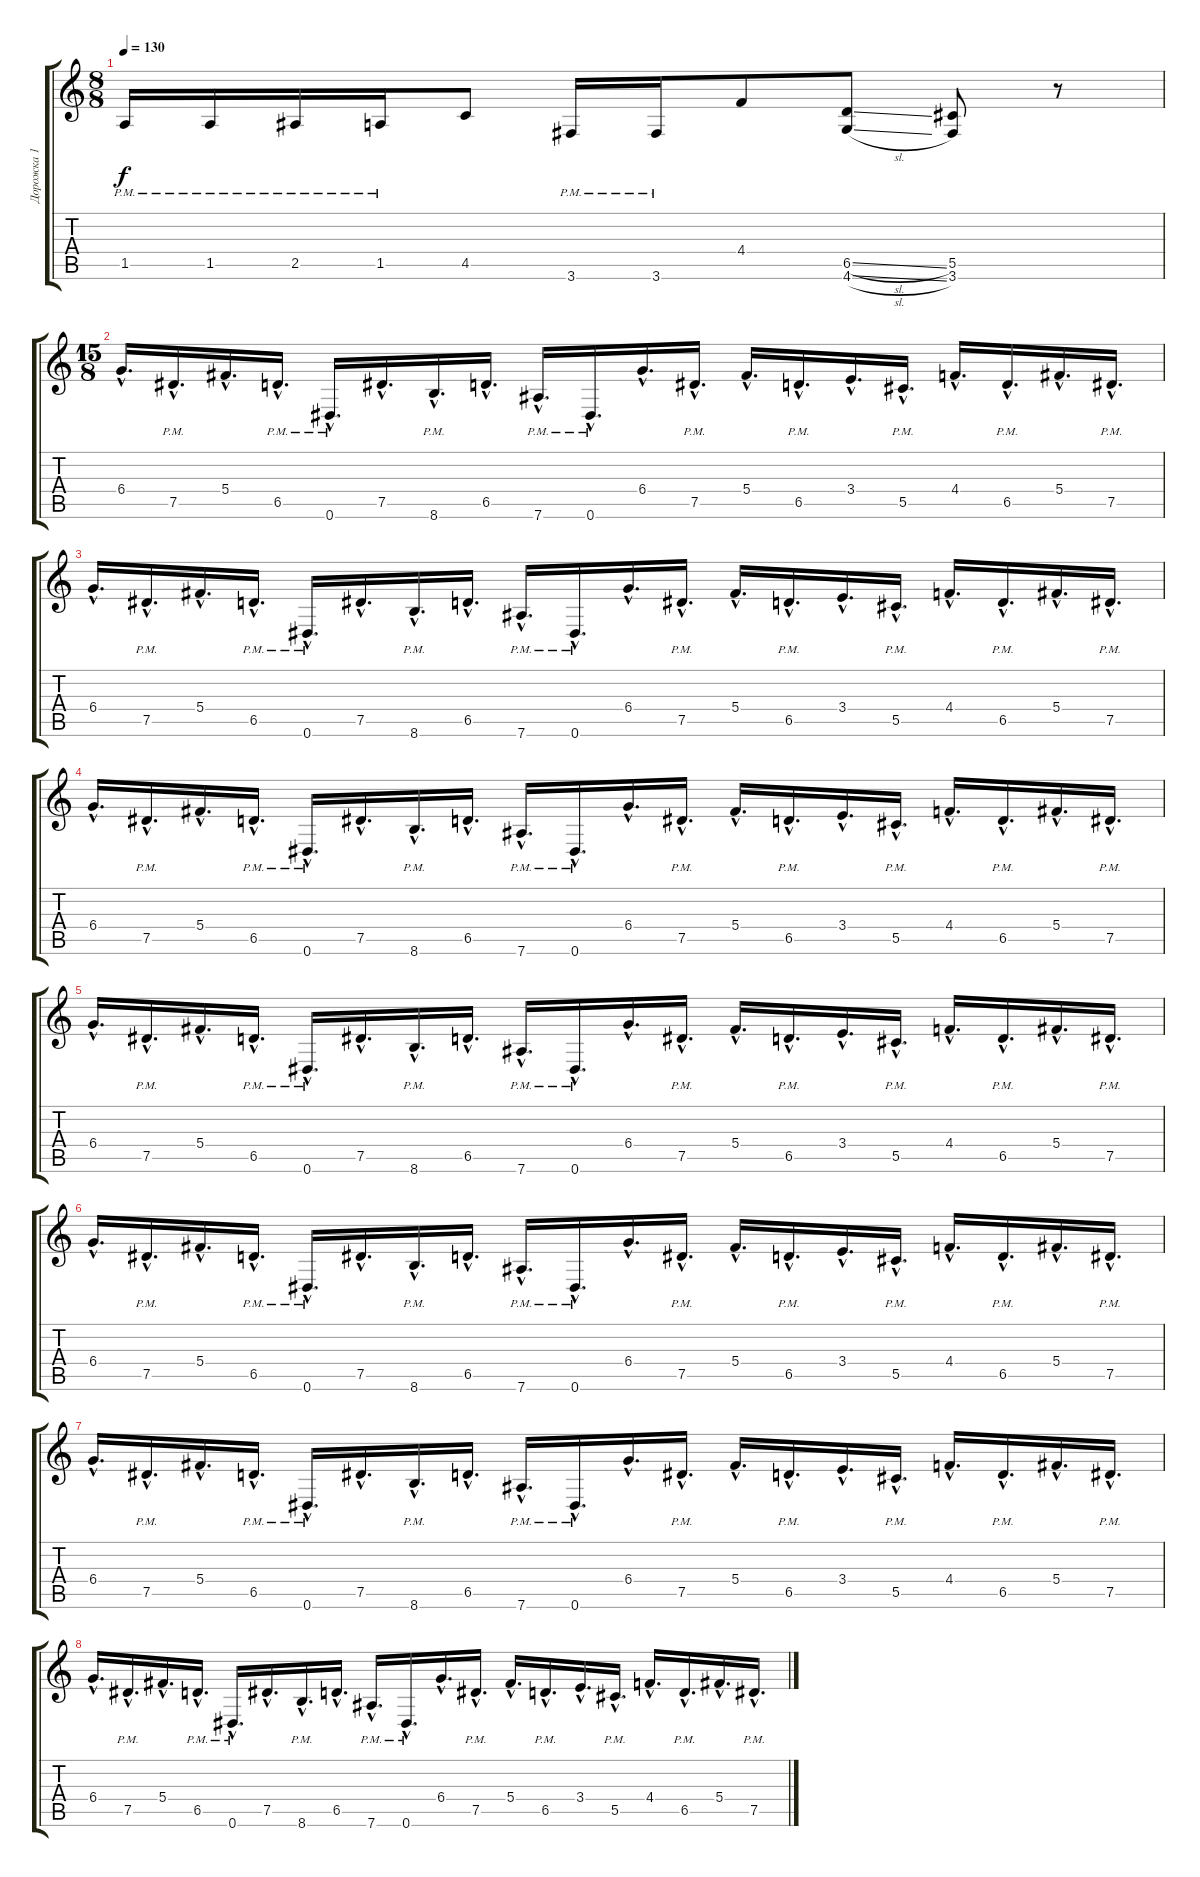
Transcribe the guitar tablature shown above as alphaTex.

\track ("Дорожка 1" "Дорожка 1") {instrument distortionguitar}
\staff {score tabs}
\tuning (Eb4 Bb3 Gb3 Db3 Ab2 Eb2) {hide}
\ts (8 8)
\tempo 130
\clef g2
\ks c
1.5{pm}.16{dy f} 1.5{pm}.16 2.5{pm}.16 1.5{pm}.16 4.5.8 3.6{pm}.16 3.6{pm}.16 4.4.8 (6.5{sl} 4.6{sl}).8 (5.5 3.6).8 r.8 |
\ts (15 8)
6.4{hac}.16{d} 7.5{hac pm}.16{d} 5.4{hac}.16{d} 6.5{hac pm}.16{d} 0.6{hac pm}.16{d} 7.5{hac}.16{d} 8.6{hac pm}.16{d} 6.5{hac}.16{d} 7.6{hac pm}.16{d} 0.6{hac pm}.16{d} 6.4{hac}.16{d} 7.5{hac pm}.16{d} 5.4{hac}.16{d} 6.5{hac pm}.16{d} 3.4{hac}.16{d} 5.5{hac pm}.16{d} 4.4{hac}.16{d} 6.5{hac pm}.16{d} 5.4{hac}.16{d} 7.5{hac pm}.16{d} |
6.4{hac}.16{d} 7.5{hac pm}.16{d} 5.4{hac}.16{d} 6.5{hac pm}.16{d} 0.6{hac pm}.16{d} 7.5{hac}.16{d} 8.6{hac pm}.16{d} 6.5{hac}.16{d} 7.6{hac pm}.16{d} 0.6{hac pm}.16{d} 6.4{hac}.16{d} 7.5{hac pm}.16{d} 5.4{hac}.16{d} 6.5{hac pm}.16{d} 3.4{hac}.16{d} 5.5{hac pm}.16{d} 4.4{hac}.16{d} 6.5{hac pm}.16{d} 5.4{hac}.16{d} 7.5{hac pm}.16{d} |
6.4{hac}.16{d} 7.5{hac pm}.16{d} 5.4{hac}.16{d} 6.5{hac pm}.16{d} 0.6{hac pm}.16{d} 7.5{hac}.16{d} 8.6{hac pm}.16{d} 6.5{hac}.16{d} 7.6{hac pm}.16{d} 0.6{hac pm}.16{d} 6.4{hac}.16{d} 7.5{hac pm}.16{d} 5.4{hac}.16{d} 6.5{hac pm}.16{d} 3.4{hac}.16{d} 5.5{hac pm}.16{d} 4.4{hac}.16{d} 6.5{hac pm}.16{d} 5.4{hac}.16{d} 7.5{hac pm}.16{d} |
6.4{hac}.16{d} 7.5{hac pm}.16{d} 5.4{hac}.16{d} 6.5{hac pm}.16{d} 0.6{hac pm}.16{d} 7.5{hac}.16{d} 8.6{hac pm}.16{d} 6.5{hac}.16{d} 7.6{hac pm}.16{d} 0.6{hac pm}.16{d} 6.4{hac}.16{d} 7.5{hac pm}.16{d} 5.4{hac}.16{d} 6.5{hac pm}.16{d} 3.4{hac}.16{d} 5.5{hac pm}.16{d} 4.4{hac}.16{d} 6.5{hac pm}.16{d} 5.4{hac}.16{d} 7.5{hac pm}.16{d} |
6.4{hac}.16{d} 7.5{hac pm}.16{d} 5.4{hac}.16{d} 6.5{hac pm}.16{d} 0.6{hac pm}.16{d} 7.5{hac}.16{d} 8.6{hac pm}.16{d} 6.5{hac}.16{d} 7.6{hac pm}.16{d} 0.6{hac pm}.16{d} 6.4{hac}.16{d} 7.5{hac pm}.16{d} 5.4{hac}.16{d} 6.5{hac pm}.16{d} 3.4{hac}.16{d} 5.5{hac pm}.16{d} 4.4{hac}.16{d} 6.5{hac pm}.16{d} 5.4{hac}.16{d} 7.5{hac pm}.16{d} |
6.4{hac}.16{d} 7.5{hac pm}.16{d} 5.4{hac}.16{d} 6.5{hac pm}.16{d} 0.6{hac pm}.16{d} 7.5{hac}.16{d} 8.6{hac pm}.16{d} 6.5{hac}.16{d} 7.6{hac pm}.16{d} 0.6{hac pm}.16{d} 6.4{hac}.16{d} 7.5{hac pm}.16{d} 5.4{hac}.16{d} 6.5{hac pm}.16{d} 3.4{hac}.16{d} 5.5{hac pm}.16{d} 4.4{hac}.16{d} 6.5{hac pm}.16{d} 5.4{hac}.16{d} 7.5{hac pm}.16{d} |
6.4{hac}.16{d} 7.5{hac pm}.16{d} 5.4{hac}.16{d} 6.5{hac pm}.16{d} 0.6{hac pm}.16{d} 7.5{hac}.16{d} 8.6{hac pm}.16{d} 6.5{hac}.16{d} 7.6{hac pm}.16{d} 0.6{hac pm}.16{d} 6.4{hac}.16{d} 7.5{hac pm}.16{d} 5.4{hac}.16{d} 6.5{hac pm}.16{d} 3.4{hac}.16{d} 5.5{hac pm}.16{d} 4.4{hac}.16{d} 6.5{hac pm}.16{d} 5.4{hac}.16{d} 7.5{hac pm}.16{d}
